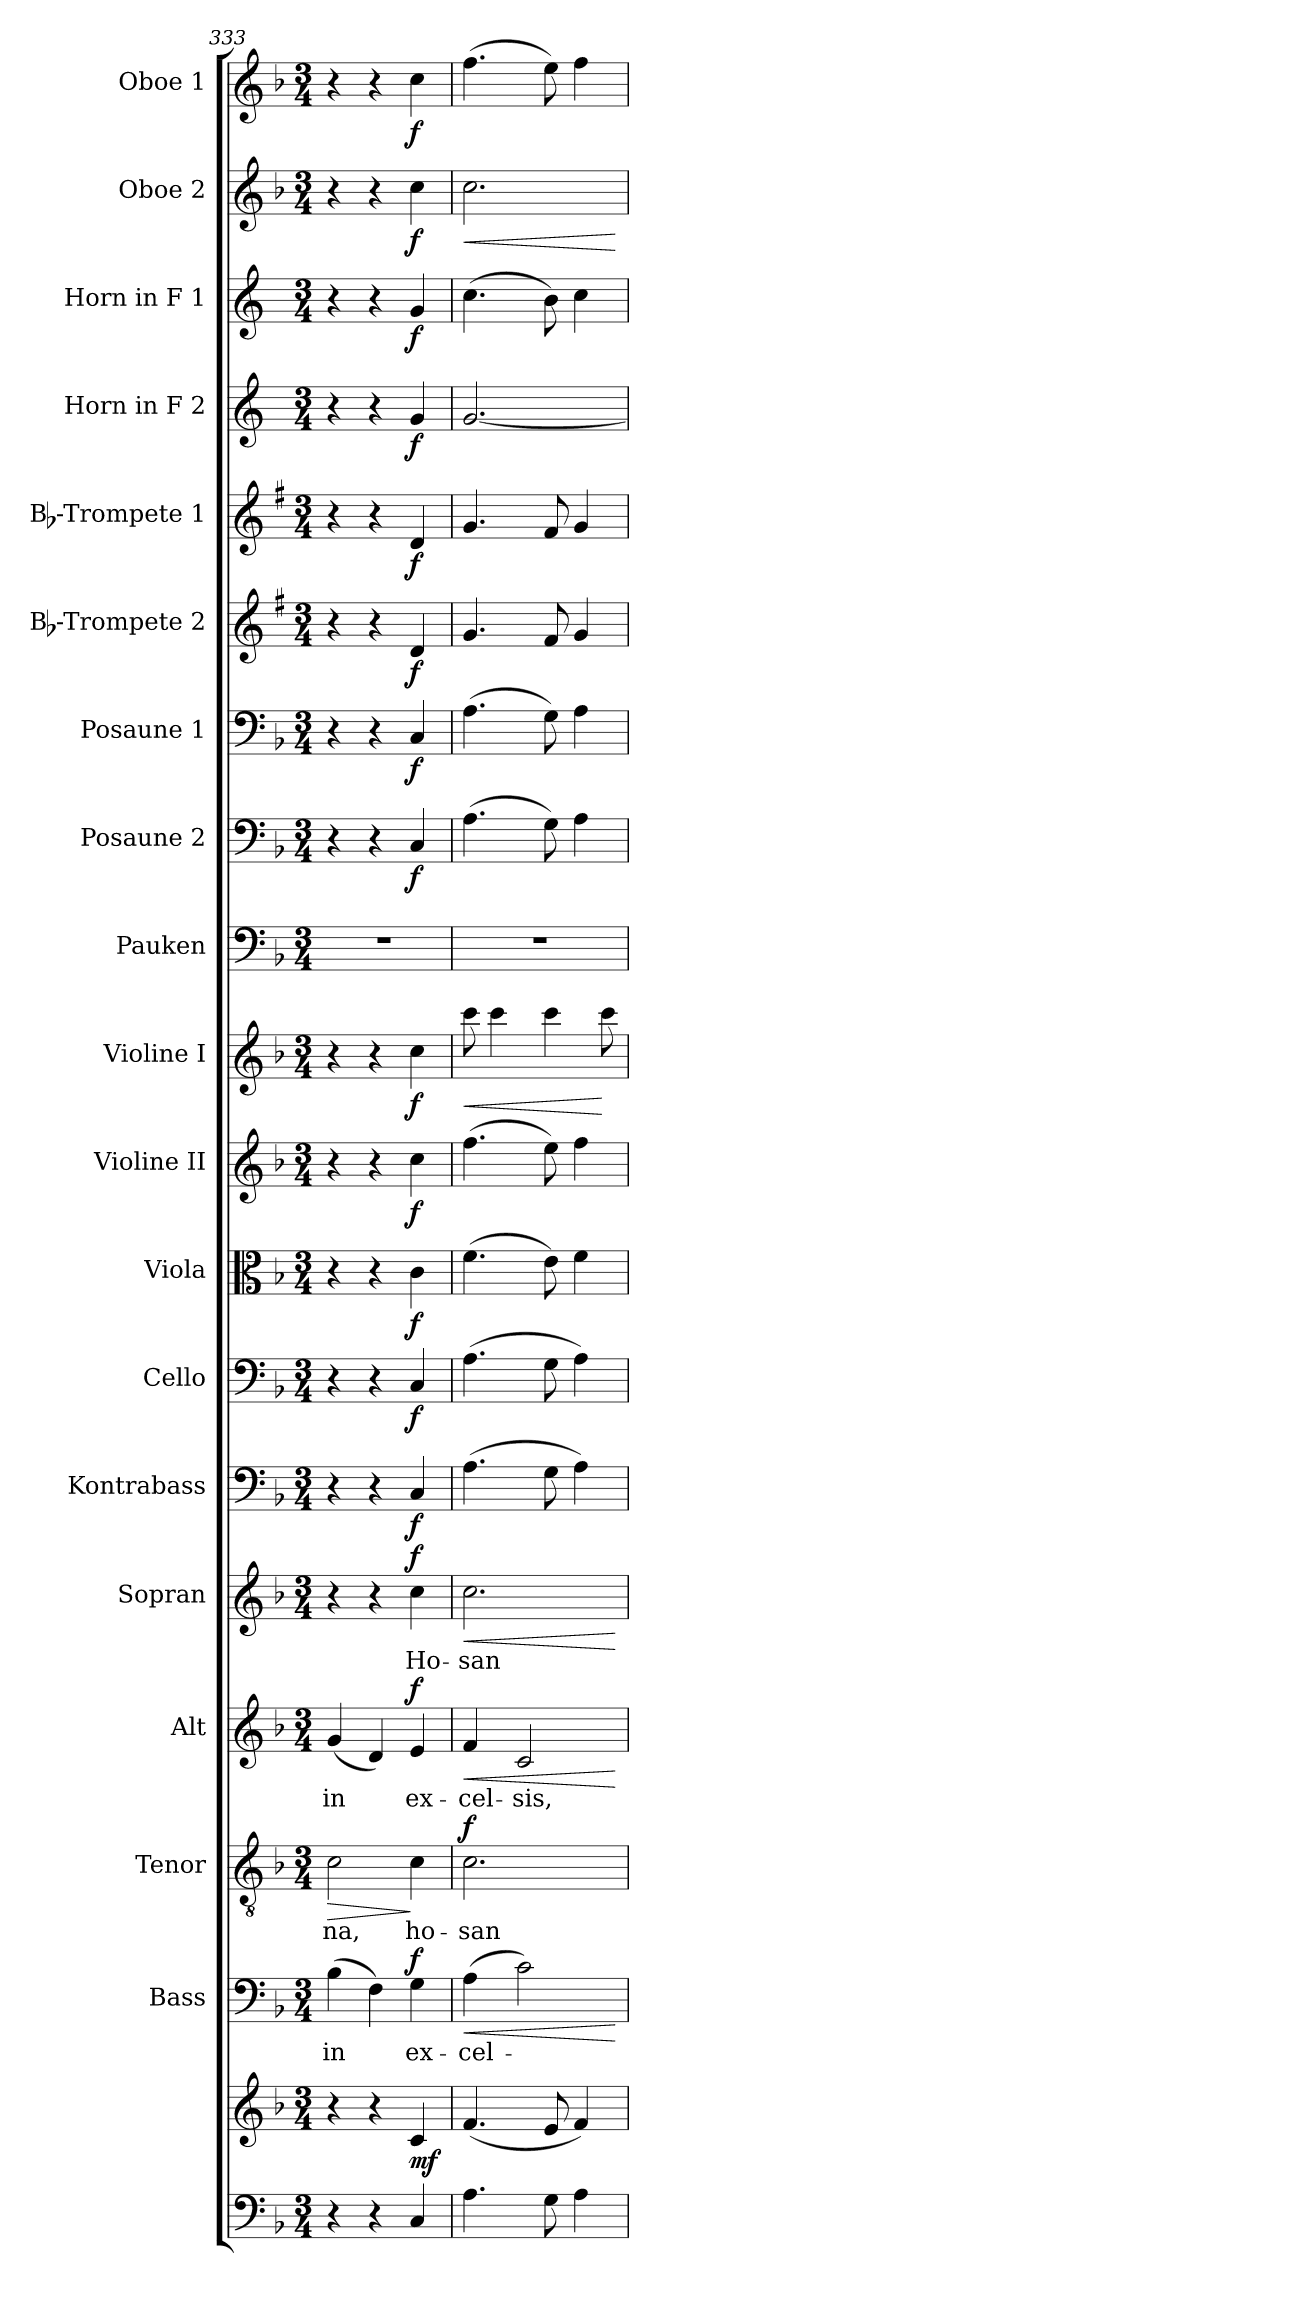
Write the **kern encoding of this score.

**kern	**kern	**dynam	**kern	**text	**dynam	**kern	**text	**dynam	**kern	**text	**dynam	**kern	**text	**dynam	**kern	**dynam	**kern	**dynam	**kern	**dynam	**kern	**dynam	**kern	**dynam	**kern	**kern	**dynam	**kern	**dynam	**kern	**dynam	**kern	**dynam	**kern	**dynam	**kern	**dynam	**kern	**dynam	**kern	**dynam
*part19	*part19	*part19	*part18	*part18	*part18	*part17	*part17	*part17	*part16	*part16	*part16	*part15	*part15	*part15	*part14	*part14	*part13	*part13	*part12	*part12	*part11	*part11	*part10	*part10	*part9	*part8	*part8	*part7	*part7	*part6	*part6	*part5	*part5	*part4	*part4	*part3	*part3	*part2	*part2	*part1	*part1
*staff20	*staff19	*staff19/20	*staff18	*staff18	*staff18	*staff17	*staff17	*staff17	*staff16	*staff16	*staff16	*staff15	*staff15	*staff15	*staff14	*staff14	*staff13	*staff13	*staff12	*staff12	*staff11	*staff11	*staff10	*staff10	*staff9	*staff8	*staff8	*staff7	*staff7	*staff6	*staff6	*staff5	*staff5	*staff4	*staff4	*staff3	*staff3	*staff2	*staff2	*staff1	*staff1
*	*	*	*I"Bass	*	*	*I"Tenor	*	*	*I"Alt	*	*	*I"Sopran	*	*	*I"Kontrabass	*	*I"Cello	*	*I"Viola	*	*I"Violine II	*	*I"Violine I	*	*I"Pauken	*I"Posaune 2	*	*I"Posaune 1	*	*I"Bb-Trompete 2	*	*I"Bb-Trompete 1	*	*I"Horn in F 2	*	*I"Horn in F 1	*	*I"Oboe 2	*	*I"Oboe 1	*
*	*	*	*I'B.	*	*	*I'T.	*	*	*I'A.	*	*	*I'S.	*	*	*I'Kb.	*	*	*	*I'Vla.	*	*I'Vl. II	*	*I'Vl. I	*	*I'Pk.	*I'Pos. 2	*	*I'Pos. 1	*	*I'Bb Trp. 2	*	*I'Bb Trp. 1	*	*	*	*	*	*I'Ob. 2	*	*I'Ob. 1	*
*clefF4	*clefG2	*	*clefF4	*	*	*clefGv2	*	*	*clefG2	*	*	*clefG2	*	*	*clefF4	*	*clefF4	*	*clefC3	*	*clefG2	*	*clefG2	*	*clefF4	*clefF4	*	*clefF4	*	*clefG2	*	*clefG2	*	*clefG2	*	*clefG2	*	*clefG2	*	*clefG2	*
*	*	*	*	*	*	*	*	*	*	*	*	*	*	*	*ITrd7c12	*	*	*	*	*	*	*	*	*	*	*	*	*	*	*ITrd1c2	*	*ITrd1c2	*	*ITrd4c7	*	*ITrd4c7	*	*	*	*	*
*k[b-]	*k[b-]	*	*k[b-]	*	*	*k[b-]	*	*	*k[b-]	*	*	*k[b-]	*	*	*k[b-]	*	*k[b-]	*	*k[b-]	*	*k[b-]	*	*k[b-]	*	*k[b-]	*k[b-]	*	*k[b-]	*	*k[b-]	*	*k[b-]	*	*k[b-]	*	*k[b-]	*	*k[b-]	*	*k[b-]	*
*F:	*F:	*	*F:	*	*	*F:	*	*	*F:	*	*	*F:	*	*	*F:	*	*F:	*	*F:	*	*F:	*	*F:	*	*F:	*F:	*	*F:	*	*F:	*	*F:	*	*F:	*	*F:	*	*F:	*	*F:	*
*M3/4	*M3/4	*	*M3/4	*	*	*M3/4	*	*	*M3/4	*	*	*M3/4	*	*	*M3/4	*	*M3/4	*	*M3/4	*	*M3/4	*	*M3/4	*	*M3/4	*M3/4	*	*M3/4	*	*M3/4	*	*M3/4	*	*M3/4	*	*M3/4	*	*M3/4	*	*M3/4	*
=333	=333	=333	=333	=333	=333	=333	=333	=333	=333	=333	=333	=333	=333	=333	=333	=333	=333	=333	=333	=333	=333	=333	=333	=333	=333	=333	=333	=333	=333	=333	=333	=333	=333	=333	=333	=333	=333	=333	=333	=333	=333
!	!	!	!	!LO:LY:b	!	!	!LO:LY:b	!LO:HP:b	!	!LO:LY:b	!	!	!	!	!	!	!	!	!	!	!	!	!	!	!	!	!	!	!	!	!	!	!	!	!	!	!	!	!	!	!
4r	4r	.	(>4B-\	in	.	2c\	-na,	>	(<4g/	in	.	4r	.	.	4r	.	4r	.	4r	.	4r	.	4r	.	2.r	4r	.	4r	.	4r	.	4r	.	4r	.	4r	.	4r	.	4r	.
4r	4r	.	4F\)	.	.	.	.	.	4d/)	.	.	4r	.	.	4r	.	4r	.	4r	.	4r	.	4r	.	.	4r	.	4r	.	4r	.	4r	.	4r	.	4r	.	4r	.	4r	.
!	!	!LO:DY:b	!	!LO:LY:b	!LO:DY:a	!	!LO:LY:b	!	!	!LO:LY:b	!LO:DY:a	!	!LO:LY:b	!LO:DY:a	!	!LO:DY:b	!	!LO:DY:b	!	!LO:DY:b	!	!LO:DY:b	!	!LO:DY:b	!	!	!LO:DY:b	!	!LO:DY:b	!	!LO:DY:b	!	!LO:DY:b	!	!LO:DY:b	!	!LO:DY:b	!	!LO:DY:b	!	!LO:DY:b
4C/	4c/	mf	4G\	ex-	f	4c\	ho-	]	4e/	ex-	f	4cc\	Ho-	f	4CC/	f	4C/	f	4c\	f	4cc\	f	4cc\	f	.	4C/	f	4C/	f	4c/	f	4c/	f	4c/	f	4c/	f	4cc\	f	4cc\	f
=334	=334	=334	=334	=334	=334	=334	=334	=334	=334	=334	=334	=334	=334	=334	=334	=334	=334	=334	=334	=334	=334	=334	=334	=334	=334	=334	=334	=334	=334	=334	=334	=334	=334	=334	=334	=334	=334	=334	=334	=334	=334
!	!	!	!	!LO:LY:b	!LO:HP:b	!	!LO:LY:b	!LO:DY:a	!	!LO:LY:b	!LO:HP:b	!	!LO:LY:b	!LO:HP:b	!	!	!	!	!	!	!	!	!	!LO:HP:b	!	!	!	!	!	!	!	!	!	!	!	!	!	!	!LO:HP:b	!	!
4.A\	(<4.f/	.	(>4A\	-cel-	<	2.c\	-san-	f	4f/	-cel-	<	2.cc\	-san-	<	(>4.AA\	.	(>4.A\	.	(>4.f\	.	(>4.ff\	.	8ccc\	<	2.r	(>4.A\	.	(>4.A\	.	4.f/	.	4.f/	.	[2.c/	.	(>4.f\	.	2.cc\	<	(>4.ff\	.
.	.	.	.	.	.	.	.	.	.	.	.	.	.	.	.	.	.	.	.	.	.	.	4ccc\	.	.	.	.	.	.	.	.	.	.	.	.	.	.	.	.	.	.
!	!	!	!	!	!	!	!	!	!	!LO:LY:b	!	!	!	!	!	!	!	!	!	!	!	!	!	!	!	!	!	!	!	!	!	!	!	!	!	!	!	!	!	!	!
.	.	.	2c\)	.	.	.	.	.	2c/	-sis,	.	.	.	.	.	.	.	.	.	.	.	.	.	.	.	.	.	.	.	.	.	.	.	.	.	.	.	.	.	.	.
8G\	8e/	.	.	.	.	.	.	.	.	.	.	.	.	.	8GG\	.	8G\	.	8e\)	.	8ee\)	.	4ccc\	.	.	8G\)	.	8G\)	.	8e/	.	8e/	.	.	.	8e\)	.	.	.	8ee\)	.
4A\	4f/)	.	.	.	.	.	.	.	.	.	.	.	.	.	4AA\)	.	4A\)	.	4f\	.	4ff\	.	.	.	.	4A\	.	4A\	.	4f/	.	4f/	.	.	.	4f\	.	.	.	4ff\	.
.	.	.	.	.	.	.	.	.	.	.	.	.	.	.	.	.	.	.	.	.	.	.	8ccc\	[	.	.	.	.	.	.	.	.	.	.	.	.	.	.	.	.	.
.	.	.	.	.	[	.	.	.	.	.	[	.	.	[	.	.	.	.	.	.	.	.	.	.	.	.	.	.	.	.	.	.	.	.	.	.	.	.	[	.	.
=	=	=	=	=	=	=	=	=	=	=	=	=	=	=	=	=	=	=	=	=	=	=	=	=	=	=	=	=	=	=	=	=	=	=	=	=	=	=	=	=	=
*-	*-	*-	*-	*-	*-	*-	*-	*-	*-	*-	*-	*-	*-	*-	*-	*-	*-	*-	*-	*-	*-	*-	*-	*-	*-	*-	*-	*-	*-	*-	*-	*-	*-	*-	*-	*-	*-	*-	*-	*-	*-
